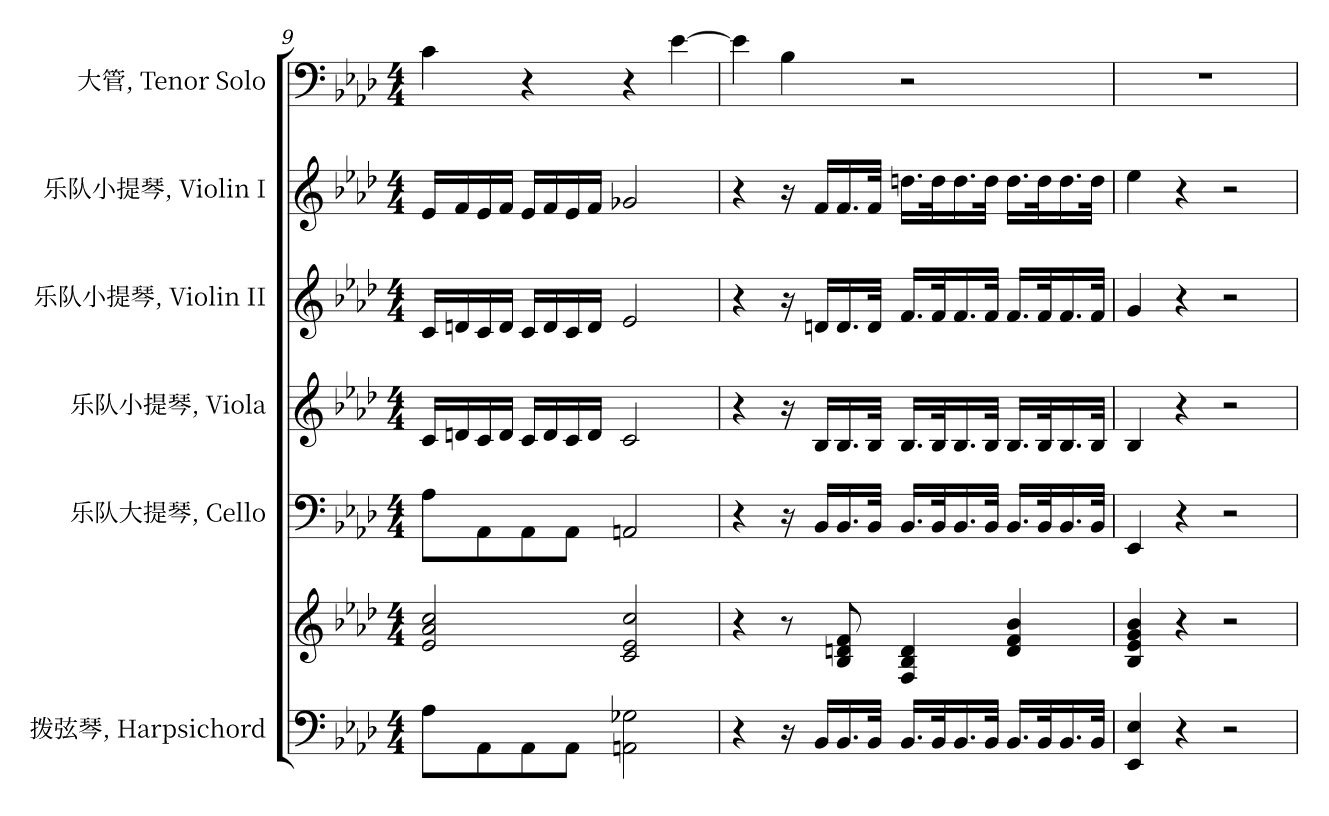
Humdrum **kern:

**kern	**kern	**kern	**kern	**kern	**kern	**kern
*part6	*part6	*part5	*part4	*part3	*part2	*part1
*staff7	*staff6	*staff5	*staff4	*staff3	*staff2	*staff1
*I"拨弦琴, Harpsichord	*	*I"乐队大提琴, Cello	*I"乐队小提琴, Viola	*I"乐队小提琴, Violin II	*I"乐队小提琴, Violin I	*I"大管, Tenor Solo
*I'Hch.	*	*	*	*	*	*
!!LO:PB:g=z
*clefF4	*clefG2	*clefF4	*clefG2	*clefG2	*clefG2	*clefF4
*k[b-e-a-d-]	*k[b-e-a-d-]	*k[b-e-a-d-]	*k[b-e-a-d-]	*k[b-e-a-d-]	*k[b-e-a-d-]	*k[b-e-a-d-]
*M4/4	*M4/4	*M4/4	*M4/4	*M4/4	*M4/4	*M4/4
=9	=9	=9	=9	=9	=9	=9
8A-\L	2e-/ 2a-/ 2cc/	8A-\L	16c/LL	16c/LL	16e-/LL	4c\
.	.	.	16dn/	16dn/	16f/	.
8AA-\	.	8AA-\	16c/	16c/	16e-/	.
.	.	.	16d/JJ	16d/JJ	16f/JJ	.
8AA-\	.	8AA-\	16c/LL	16c/LL	16e-/LL	4r
.	.	.	16d/	16d/	16f/	.
8AA-\J	.	8AA-\J	16c/	16c/	16e-/	.
.	.	.	16d/JJ	16d/JJ	16f/JJ	.
2AAn\ 2G-X\	2c/ 2e-/ 2cc/	2AAn/	2c/	2e-/	2g-X/	4r
.	.	.	.	.	.	[4e-\
=10	=10	=10	=10	=10	=10	=10
4r	4r	4r	4r	4r	4r	4e-\]
16r	8r	16r	16r	16r	16r	4B-\
16BB-/LL	.	16BB-/LL	16B-/LL	16dn/LL	16f/LL	.
16.BB-/	8B-/ 8dn/ 8f/	16.BB-/	16.B-/	16.d/	16.f/	.
32BB-/JJk	.	32BB-/JJk	32B-/JJk	32d/JJk	32f/JJk	.
16.BB-/LL	4F/ 4B-/ 4d/	16.BB-/LL	16.B-/LL	16.f/LL	16.ddn\LL	2r
32BB-/K	.	32BB-/K	32B-/K	32f/K	32dd\K	.
16.BB-/	.	16.BB-/	16.B-/	16.f/	16.dd\	.
32BB-/JJk	.	32BB-/JJk	32B-/JJk	32f/JJk	32dd\JJk	.
16.BB-/LL	4d/ 4f/ 4b-/	16.BB-/LL	16.B-/LL	16.f/LL	16.dd\LL	.
32BB-/K	.	32BB-/K	32B-/K	32f/K	32dd\K	.
16.BB-/	.	16.BB-/	16.B-/	16.f/	16.dd\	.
32BB-/JJk	.	32BB-/JJk	32B-/JJk	32f/JJk	32dd\JJk	.
=11	=11	=11	=11	=11	=11	=11
4EE-/ 4E-/	4B-/ 4e-/ 4g/ 4b-/	4EE-/	4B-/	4g/	4ee-\	1r
4r	4r	4r	4r	4r	4r	.
2r	2r	2r	2r	2r	2r	.
=	=	=	=	=	=	=
*-	*-	*-	*-	*-	*-	*-
